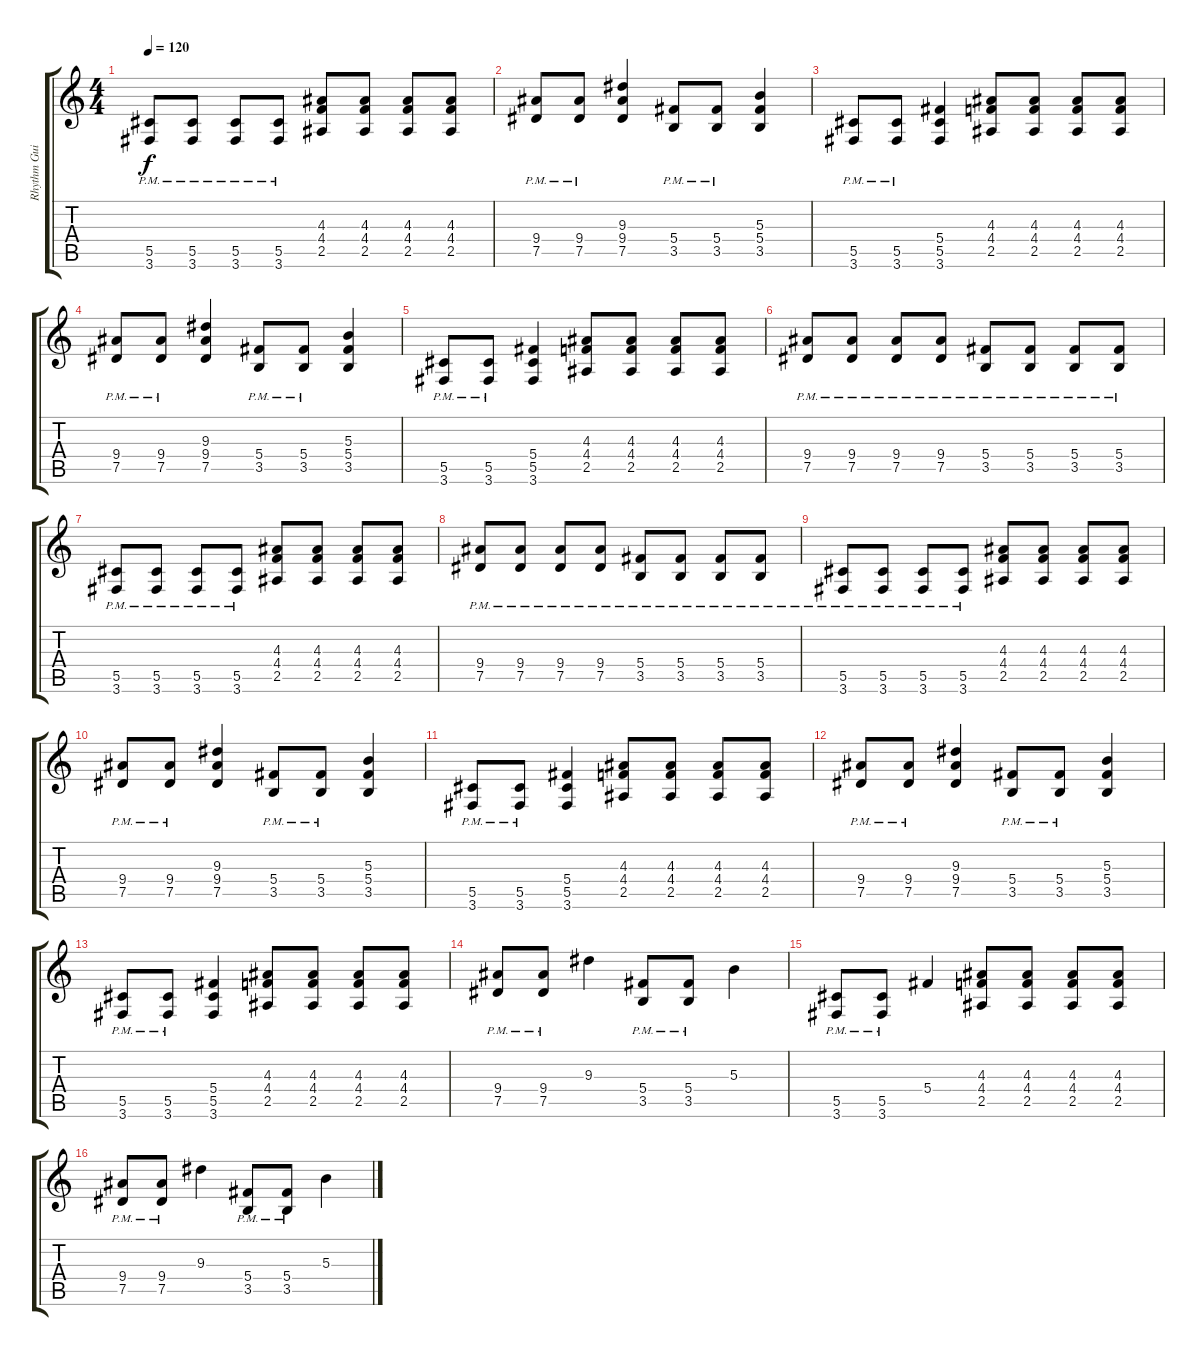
\track ("Rhythm Guitar" "Rhythm Gui") {instrument distortionguitar}
\staff {score tabs}
\tuning (Eb4 Bb3 Gb3 Db3 Ab2 Eb2) {hide}
\ts (4 4)
\tempo 120
\clef g2
\ks c
(5.5{pm} 3.6{pm}).8{dy f} (5.5{pm} 3.6{pm}).8 (5.5{pm} 3.6{pm}).8 (5.5{pm} 3.6{pm}).8 (4.3 4.4 2.5).8 (4.3 4.4 2.5).8 (4.3 4.4 2.5).8 (4.3 4.4 2.5).8 |
(9.4{pm} 7.5{pm}).8 (9.4{pm} 7.5{pm}).8 (9.3 9.4 7.5).4 (5.4{pm} 3.5{pm}).8 (5.4{pm} 3.5{pm}).8 (5.3 5.4 3.5).4 |
(5.5{pm} 3.6{pm}).8 (5.5{pm} 3.6{pm}).8 (5.4 5.5 3.6).4 (4.3 4.4 2.5).8 (4.3 4.4 2.5).8 (4.3 4.4 2.5).8 (4.3 4.4 2.5).8 |
(9.4{pm} 7.5{pm}).8 (9.4{pm} 7.5{pm}).8 (9.3 9.4 7.5).4 (5.4{pm} 3.5{pm}).8 (5.4{pm} 3.5{pm}).8 (5.3 5.4 3.5).4 |
(5.5{pm} 3.6{pm}).8 (5.5{pm} 3.6{pm}).8 (5.4 5.5 3.6).4 (4.3 4.4 2.5).8 (4.3 4.4 2.5).8 (4.3 4.4 2.5).8 (4.3 4.4 2.5).8 |
(9.4{pm} 7.5{pm}).8 (9.4{pm} 7.5{pm}).8 (9.4{pm} 7.5{pm}).8 (9.4{pm} 7.5{pm}).8 (5.4{pm} 3.5{pm}).8 (5.4{pm} 3.5{pm}).8 (5.4{pm} 3.5{pm}).8 (5.4{pm} 3.5{pm}).8 |
(5.5{pm} 3.6{pm}).8 (5.5{pm} 3.6{pm}).8 (5.5{pm} 3.6{pm}).8 (5.5{pm} 3.6{pm}).8 (4.3 4.4 2.5).8 (4.3 4.4 2.5).8 (4.3 4.4 2.5).8 (4.3 4.4 2.5).8 |
(9.4{pm} 7.5{pm}).8 (9.4{pm} 7.5{pm}).8 (9.4{pm} 7.5{pm}).8 (9.4{pm} 7.5{pm}).8 (5.4{pm} 3.5{pm}).8 (5.4{pm} 3.5{pm}).8 (5.4{pm} 3.5{pm}).8 (5.4{pm} 3.5{pm}).8 |
(5.5{pm} 3.6{pm}).8 (5.5{pm} 3.6{pm}).8 (5.5{pm} 3.6{pm}).8 (5.5{pm} 3.6{pm}).8 (4.3 4.4 2.5).8 (4.3 4.4 2.5).8 (4.3 4.4 2.5).8 (4.3 4.4 2.5).8 |
(9.4{pm} 7.5{pm}).8 (9.4{pm} 7.5{pm}).8 (9.3 9.4 7.5).4 (5.4{pm} 3.5{pm}).8 (5.4{pm} 3.5{pm}).8 (5.3 5.4 3.5).4 |
(5.5{pm} 3.6{pm}).8 (5.5{pm} 3.6{pm}).8 (5.4 5.5 3.6).4 (4.3 4.4 2.5).8 (4.3 4.4 2.5).8 (4.3 4.4 2.5).8 (4.3 4.4 2.5).8 |
(9.4{pm} 7.5{pm}).8 (9.4{pm} 7.5{pm}).8 (9.3 9.4 7.5).4 (5.4{pm} 3.5{pm}).8 (5.4{pm} 3.5{pm}).8 (5.3 5.4 3.5).4 |
(5.5{pm} 3.6{pm}).8 (5.5{pm} 3.6{pm}).8 (5.4 5.5 3.6).4 (4.3 4.4 2.5).8 (4.3 4.4 2.5).8 (4.3 4.4 2.5).8 (4.3 4.4 2.5).8 |
(9.4{pm} 7.5{pm}).8 (9.4{pm} 7.5{pm}).8 9.3.4 (5.4{pm} 3.5{pm}).8 (5.4{pm} 3.5{pm}).8 5.3.4 |
(5.5{pm} 3.6{pm}).8 (5.5{pm} 3.6{pm}).8 5.4.4 (4.3 4.4 2.5).8 (4.3 4.4 2.5).8 (4.3 4.4 2.5).8 (4.3 4.4 2.5).8 |
(9.4{pm} 7.5{pm}).8 (9.4{pm} 7.5{pm}).8 9.3.4 (5.4{pm} 3.5{pm}).8 (5.4{pm} 3.5{pm}).8 5.3.4
